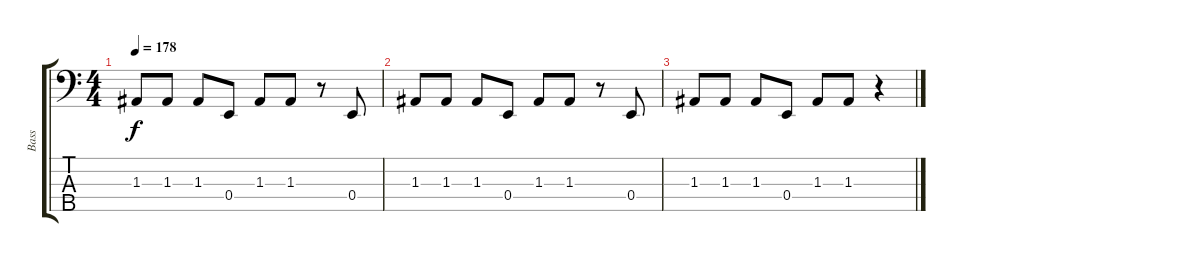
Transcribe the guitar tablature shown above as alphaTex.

\track ("Bass" "Bass") {instrument electricbassfinger}
\staff {score tabs}
\tuning (G2 D2 A1 E1 B0) {hide}
\ts (4 4)
\tempo 178
\clef f4
\ks c
1.3.8{dy f} 1.3.8 1.3.8 0.4.8 1.3.8 1.3.8 r.8 0.4.8 |
1.3.8 1.3.8 1.3.8 0.4.8 1.3.8 1.3.8 r.8 0.4.8 |
1.3.8 1.3.8 1.3.8 0.4.8 1.3.8 1.3.8 r.4
